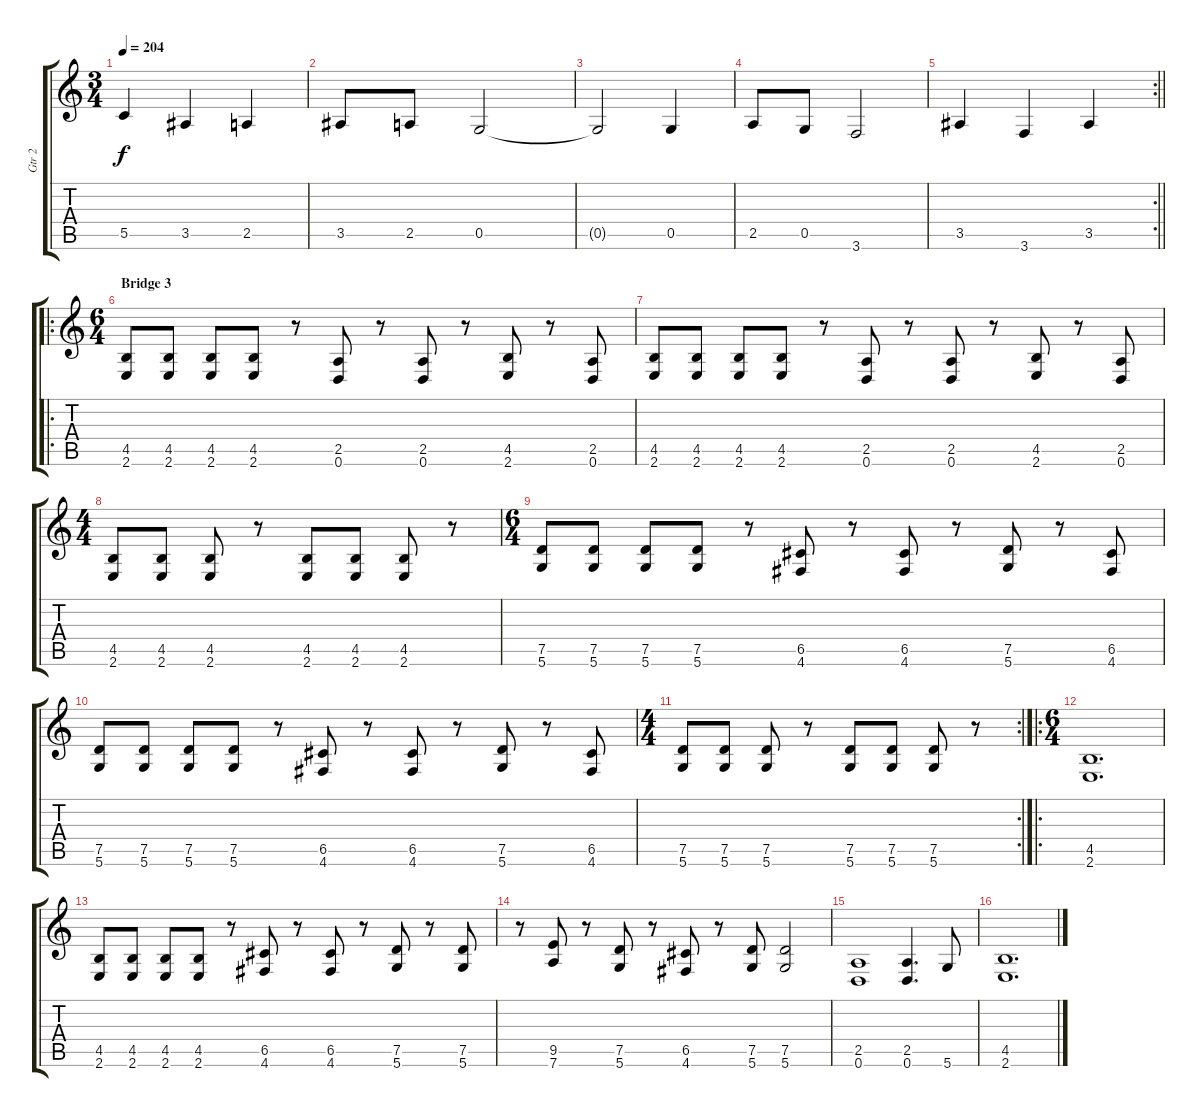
\track ("Gtr 2" "Gtr 2") {instrument distortionguitar}
\staff {score tabs}
\tuning (D4 A3 F3 C3 G2 D2) {hide}
\ts (3 4)
\tempo 204
\clef g2
\ks c
5.5.4{dy f} 3.5.4 2.5.4 |
3.5.8 2.5.8 0.5.2 |
0.5{t}.2 0.5.4 |
2.5.8 0.5.8 3.6.2 |
\rc 2
\barLineRight lightlight
3.5.4 3.6.4 3.5.4 |
\ro
\ts (6 4)
\section ("" "Bridge 3")
(4.5 2.6).8 (4.5 2.6).8 (4.5 2.6).8 (4.5 2.6).8 r.8 (2.5 0.6).8 r.8 (2.5 0.6).8 r.8 (4.5 2.6).8 r.8 (2.5 0.6).8 |
(4.5 2.6).8 (4.5 2.6).8 (4.5 2.6).8 (4.5 2.6).8 r.8 (2.5 0.6).8 r.8 (2.5 0.6).8 r.8 (4.5 2.6).8 r.8 (2.5 0.6).8 |
\ts (4 4)
(4.5 2.6).8 (4.5 2.6).8 (4.5 2.6).8 r.8 (4.5 2.6).8 (4.5 2.6).8 (4.5 2.6).8 r.8 |
\ts (6 4)
(7.5 5.6).8 (7.5 5.6).8 (7.5 5.6).8 (7.5 5.6).8 r.8 (6.5 4.6).8 r.8 (6.5 4.6).8 r.8 (7.5 5.6).8 r.8 (6.5 4.6).8 |
(7.5 5.6).8 (7.5 5.6).8 (7.5 5.6).8 (7.5 5.6).8 r.8 (6.5 4.6).8 r.8 (6.5 4.6).8 r.8 (7.5 5.6).8 r.8 (6.5 4.6).8 |
\rc 2
\ts (4 4)
(7.5 5.6).8 (7.5 5.6).8 (7.5 5.6).8 r.8 (7.5 5.6).8 (7.5 5.6).8 (7.5 5.6).8 r.8 |
\ro
\ts (6 4)
(4.5 2.6).1{d} |
(4.5 2.6).8 (4.5 2.6).8 (4.5 2.6).8 (4.5 2.6).8 r.8 (6.5 4.6).8 r.8 (6.5 4.6).8 r.8 (7.5 5.6).8 r.8 (7.5 5.6).8 |
r.8 (9.5 7.6).8 r.8 (7.5 5.6).8 r.8 (6.5 4.6).8 r.8 (7.5 5.6).8 (7.5 5.6).2 |
(2.5 0.6).1 (2.5 0.6).4{d} 5.6.8 |
(4.5 2.6).1{d}
